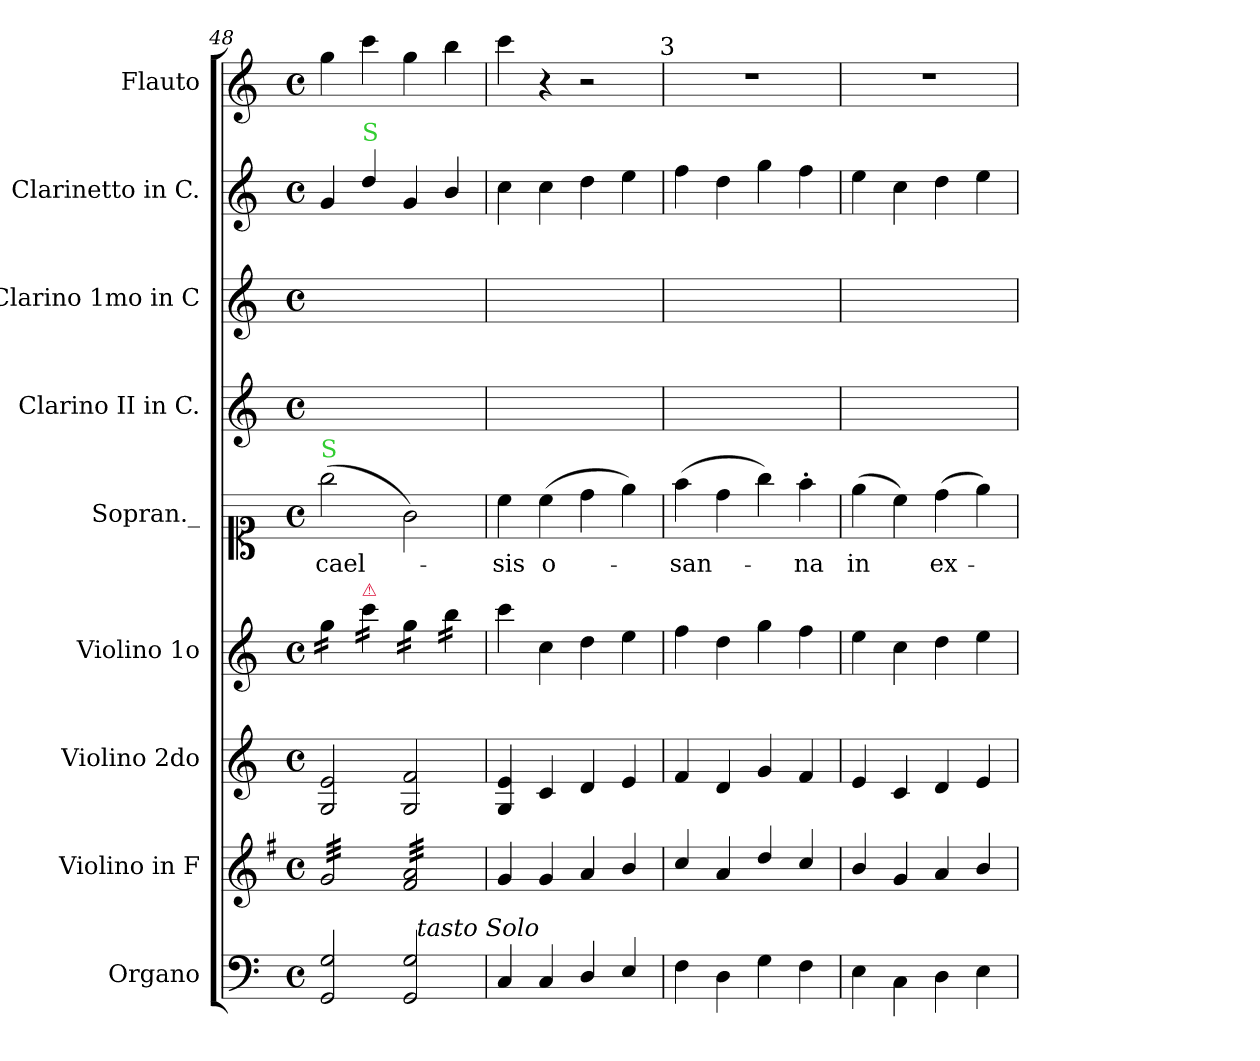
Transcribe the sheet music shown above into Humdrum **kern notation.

**kern	**kern	**kern	**kern	**kern	**text	**kern	**kern	**kern	**kern
*part9	*part8	*part7	*part6	*part5	*part5	*part4	*part3	*part2	*part1
*staff9	*staff8	*staff7	*staff6	*staff5	*staff5	*staff4	*staff3	*staff2	*staff1
*I"Organo	*I"Violino in F	*I"Violino 2do	*I"Violino 1o	*I"Sopran._	*	*I"Clarino II in C.	*I"Clarino 1mo in C	*I"Clarinetto in C.	*I"Flauto
*I'org	*I'vl in F	*I'vl 2	*I'vl 1	*I'S	*	*I'clar 2	*I'clar 1	*I'cl	*I'fl
*clefF4	*clefG2	*clefG2	*clefG2	*clefC1	*	*clefG2	*clefG2	*clefG2	*clefG2
*	*ITrd4c7	*	*	*	*	*	*	*	*
*k[]	*k[]	*k[]	*k[]	*k[]	*	*k[]	*k[]	*k[]	*k[]
*C:	*C:	*C:	*C:	*C:	*	*C:	*C:	*C:	*C:
*M4/4	*M4/4	*M4/4	*M4/4	*M4/4	*	*M4/4	*M4/4	*M4/4	*M4/4
*met(c)	*met(c)	*met(c)	*met(c)	*met(c)	*	*met(c)	*met(c)	*met(c)	*met(c)
=48	=48	=48	=48	=48	=48	=48	=48	=48	=48
!	!	!	!	!LO:TX:a:color=limegreen:t=S	!	!	!	!	!
*	*tremolo	*	*	*	*	*	*	*	*
*	*	*	*tremolo	*	*	*	*	*	*
2GG/ 2G/	32c/LLL	2G/ 2e/	16gg\LL	(2gg\	-cael-	1ryy	1ryy	4g/	4gg\
.	32c/	.	.	.	.	.	.	.	.
.	32c/	.	16gg\	.	.	.	.	.	.
.	32c/	.	.	.	.	.	.	.	.
.	32c/	.	16gg\	.	.	.	.	.	.
.	32c/	.	.	.	.	.	.	.	.
.	32c/	.	16gg\JJ	.	.	.	.	.	.
.	32c/	.	.	.	.	.	.	.	.
!	!	!	!	!	!	!	!	!LO:TX:a:color=limegreen:t=S	!
!	!	!	!LO:TX:a:color=crimson:t=⚠	!	!	!	!	!	!
.	32c/	.	16ccc\LL	.	.	.	.	4dd/	4ccc\
.	32c/	.	.	.	.	.	.	.	.
.	32c/	.	16ccc\	.	.	.	.	.	.
.	32c/	.	.	.	.	.	.	.	.
.	32c/	.	16ccc\	.	.	.	.	.	.
.	32c/	.	.	.	.	.	.	.	.
.	32c/	.	16ccc\JJ	.	.	.	.	.	.
.	32c/JJJ	.	.	.	.	.	.	.	.
2GG/ 2G/	32B/ 32d/LLL	2G/ 2f/	16gg\LL	2g\)	.	.	.	4g/	4gg\
.	32B/ 32d/	.	.	.	.	.	.	.	.
.	32B/ 32d/	.	16gg\	.	.	.	.	.	.
.	32B/ 32d/	.	.	.	.	.	.	.	.
.	32B/ 32d/	.	16gg\	.	.	.	.	.	.
.	32B/ 32d/	.	.	.	.	.	.	.	.
.	32B/ 32d/	.	16gg\JJ	.	.	.	.	.	.
.	32B/ 32d/	.	.	.	.	.	.	.	.
.	32B/ 32d/	.	16bb\LL	.	.	.	.	4b/	4bb\
.	32B/ 32d/	.	.	.	.	.	.	.	.
.	32B/ 32d/	.	16bb\	.	.	.	.	.	.
.	32B/ 32d/	.	.	.	.	.	.	.	.
.	32B/ 32d/	.	16bb\	.	.	.	.	.	.
.	32B/ 32d/	.	.	.	.	.	.	.	.
.	32B/ 32d/	.	16bb\JJ	.	.	.	.	.	.
*	*	*	*Xtremolo	*	*	*	*	*	*
.	32B/ 32d/JJJ	.	.	.	.	.	.	.	.
*	*Xtremolo	*	*	*	*	*	*	*	*
=49	=49	=49	=49	=49	=49	=49	=49	=49	=49
4C/	4c/	4G/ 4e/	4ccc\	4cc\	-sis	1ryy	1ryy	4cc\	4ccc\
!LO:TX:a:i:rj:t=tasto Solo	!	!	!	!	!	!	!	!	!
4C/	4c/	4c/	4cc\	(4cc\	o-	.	.	4cc\	4r
4D/	4d/	4d/	4dd\	4dd\	.	.	.	4dd\	2r
4E/	4e/	4e/	4ee\	4ee\)	.	.	.	4ee\	.
=50	=50	=50	=50	=50	=50	=50	=50	=50	=50
!	!	!	!	!	!	!	!	!	!LO:TX:a:rj:t=3
4F\	4f/	4f/	4ff\	(4ff\	-san-	1ryy	1ryy	4ff\	1r
4D\	4d/	4d/	4dd\	4dd\	.	.	.	4dd\	.
4G\	4g/	4g/	4gg\	4gg\)	.	.	.	4gg\	.
4F\	4f/	4f/	4ff\	4ff'\	-na	.	.	4ff\	.
=51	=51	=51	=51	=51	=51	=51	=51	=51	=51
4E\	4e/	4e/	4ee\	(4ee\	in	1ryy	1ryy	4ee\	1r
4C\	4c/	4c/	4cc\	4cc\)	.	.	.	4cc\	.
4D\	4d/	4d/	4dd\	(4dd\	ex-	.	.	4dd\	.
4E\	4e/	4e/	4ee\	4ee\)	.	.	.	4ee\	.
=	=	=	=	=	=	=	=	=	=
*-	*-	*-	*-	*-	*-	*-	*-	*-	*-
